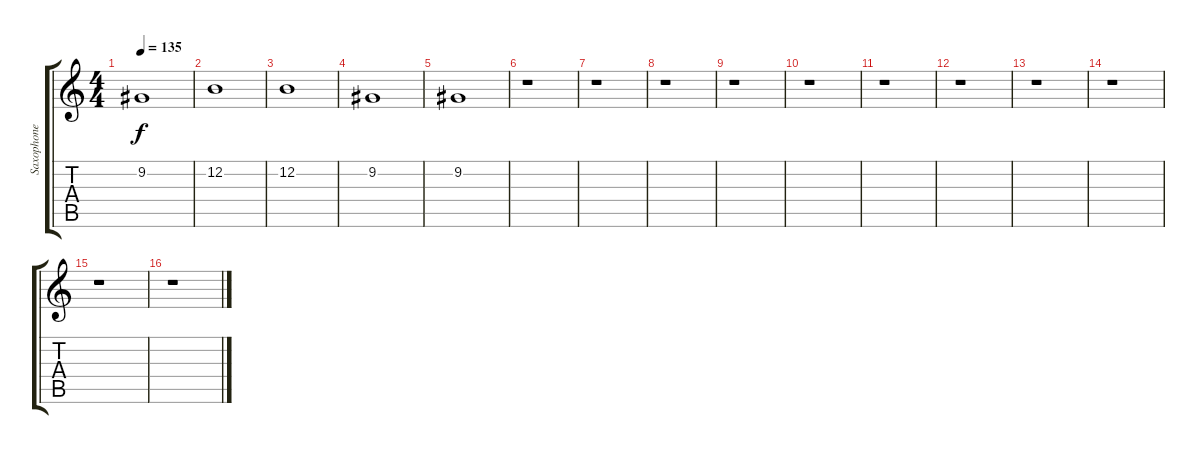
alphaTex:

\track ("Saxophone" "Saxophone") {instrument altosax}
\staff {score tabs}
\tuning (E4 B3 G3 D3 A2 E2) {hide}
\ts (4 4)
\tempo 135
\clef g2
\ks c
9.2.1{dy f} |
12.2.1 |
12.2.1 |
9.2.1 |
9.2.1 |
r.1 |
r.1 |
r.1 |
r.1 |
r.1 |
r.1 |
r.1 |
r.1 |
r.1 |
r.1 |
r.1
